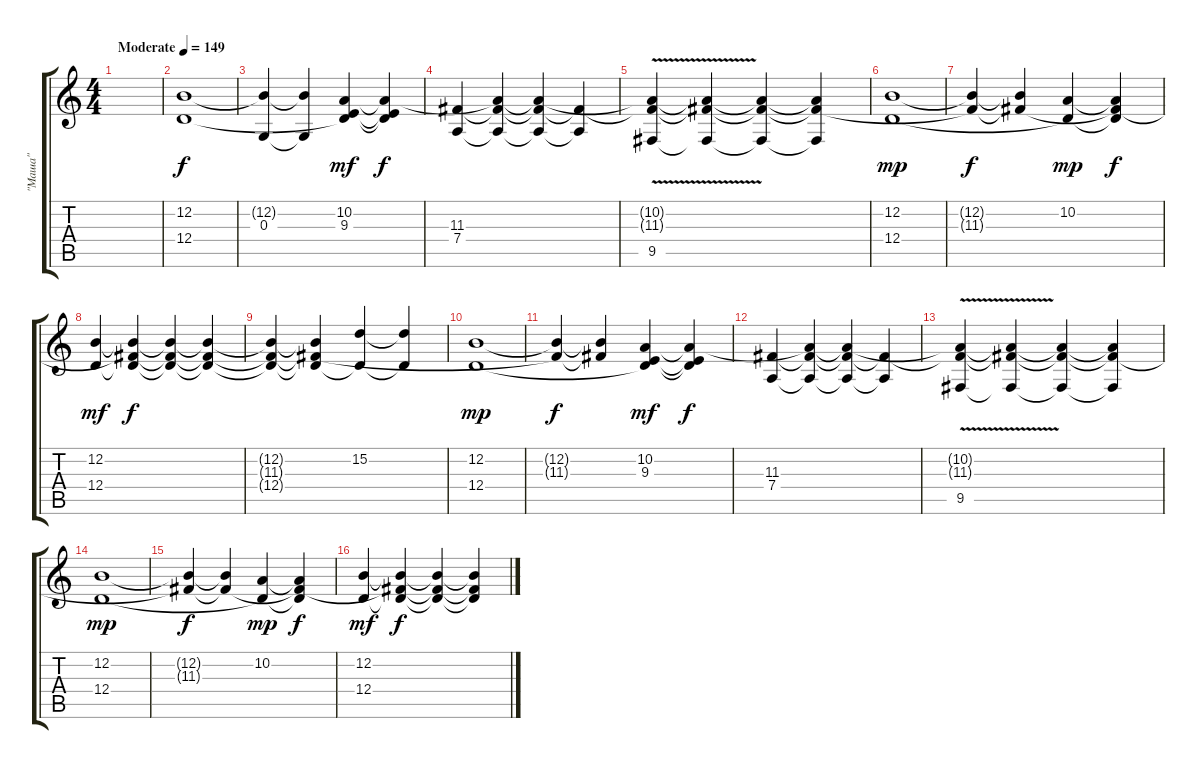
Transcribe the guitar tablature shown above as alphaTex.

\track ("\"Маша\"" "\"Маша\"") {instrument viola}
\staff {score tabs}
\tuning (E4 B3 G3 D3 A2 E2) {hide}
\ts (4 4)
\tempo (149 "Moderate")
\clef g2
\ks c
|
(12.2 12.4).1 |
(12.2{t} 0.3).4{dy f} (12.2{t} 0.3{t}).4 (10.2 9.3 12.4{t}).4{dy mf} (10.2{t} 9.3{t} 12.4{t}).4{dy f} |
(11.3 7.4).4 (10.2{t} 11.3{t} 7.4{t}).4 (10.2{t} 11.3{t} 7.4{t}).4 (11.3{t} 7.4{t}).4 |
(10.2{t} 11.3{t} 9.5{v}).4 (10.2{t} 11.3{t} 9.5{t}).4 (10.2{t} 11.3{t} 9.5{t}).4 (10.2{t} 11.3{t} 9.5{t}).4 |
(12.2 12.4).1{dy mp} |
(12.2{t} 11.3{t}).4{dy f} (12.2{t} 11.3{t}).4 (10.2 12.4{t}).4{dy mp} (10.2{t} 11.3{t} 12.4{t}).4{dy f} |
(12.2 12.4).4{dy mf} (12.2{t} 11.3{t} 12.4{t}).4{dy f} (12.2{t} 11.3{t} 12.4{t}).4 (12.2{t} 11.3{t} 12.4{t}).4 |
(12.2{t} 11.3{t} 12.4{t}).4 (12.2{t} 11.3{t} 12.4{t}).4 (15.2 12.4{t}).4 (15.2{t} 12.4{t}).4 |
(12.2 12.4).1{dy mp} |
(12.2{t} 11.3{t}).4{dy f} (12.2{t} 11.3{t}).4 (10.2 9.3 12.4{t}).4{dy mf} (10.2{t} 9.3{t} 12.4{t}).4{dy f} |
(11.3 7.4).4 (10.2{t} 11.3{t} 7.4{t}).4 (10.2{t} 11.3{t} 7.4{t}).4 (11.3{t} 7.4{t}).4 |
(10.2{t} 11.3{t} 9.5{v}).4 (10.2{t} 11.3{t} 9.5{t}).4 (10.2{t} 11.3{t} 9.5{t}).4 (10.2{t} 11.3{t} 9.5{t}).4 |
(12.2 12.4).1{dy mp} |
(12.2{t} 11.3{t}).4{dy f} (12.2{t} 11.3{t}).4 (10.2 12.4{t}).4{dy mp} (10.2{t} 11.3{t} 12.4{t}).4{dy f} |
(12.2 12.4).4{dy mf} (12.2{t} 11.3{t} 12.4{t}).4{dy f} (12.2{t} 11.3{t} 12.4{t}).4 (12.2{t} 11.3{t} 12.4{t}).4
